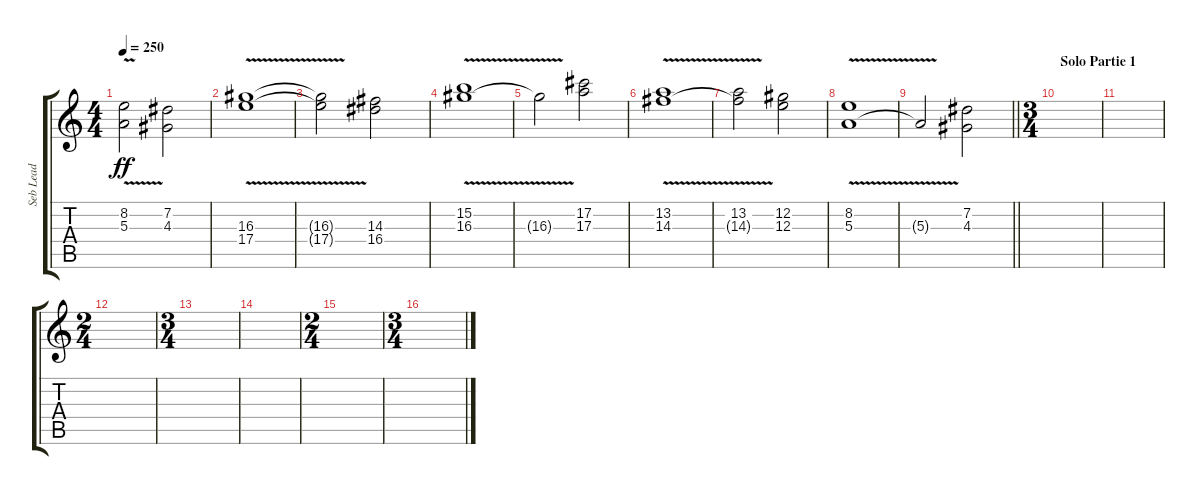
\track ("Seb Lead" "Seb Lead") {instrument distortionguitar}
\staff {score tabs}
\tuning (Db4 Ab3 E3 B2 Gb2 Db2) {hide}
\ts (4 4)
\tempo 250
\clef g2
\ks c
(8.2{t} 5.3{v t}).2{dy ff} (7.2 4.3).2 |
(16.3 17.4{v}).1 |
(16.3{t} 17.4{v t}).2 (14.3 16.4).2 |
(15.2 16.3{v}).1 |
16.3{t}.2 (17.2 17.3).2 |
(13.2 14.3{v}).1 |
(13.2 14.3{v t}).2 (12.2 12.3).2 |
(8.2 5.3{v}).1 |
\barLineRight lightlight
5.3{v t}.2 (7.2 4.3).2 |
\ts (3 4)
\section ("" "Solo Partie 1")
|
|
\ts (2 4)
|
\ts (3 4)
|
|
\ts (2 4)
|
\ts (3 4)
